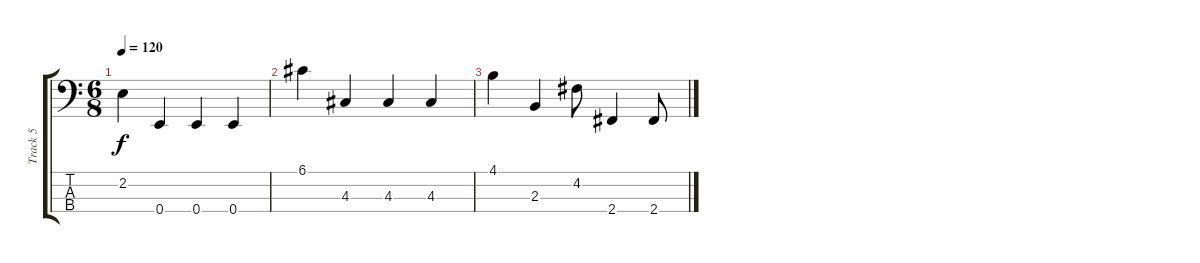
\track ("Track 5" "Track 5") {instrument electricbassfinger}
\staff {score tabs}
\tuning (G2 D2 A1 E1) {hide}
\ts (6 8)
\tempo 120
\clef f4
\ks c
2.2.4{dy f} 0.4.4 0.4.4 0.4.4 |
6.1.4 4.3.4 4.3.4 4.3.4 |
4.1.4 2.3.4 4.2.8 2.4.4 2.4.8
